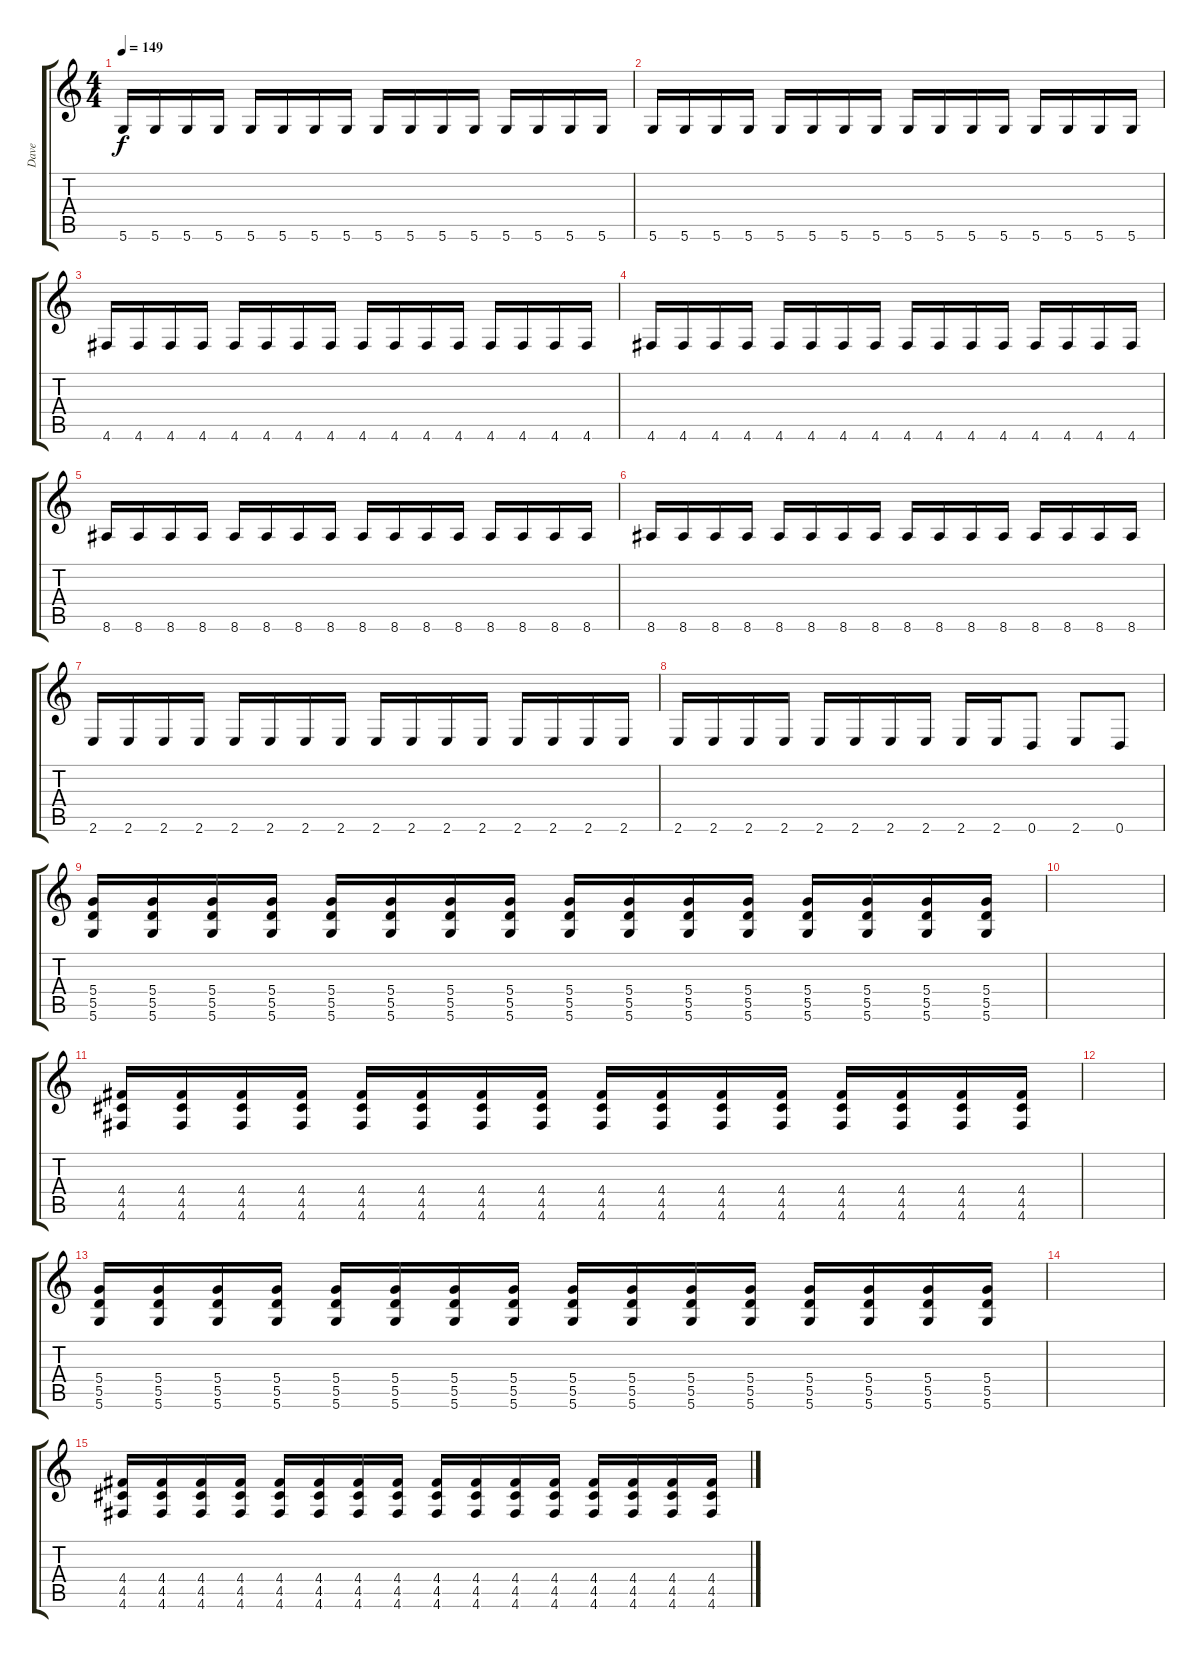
\track ("Dave" "Dave") {instrument distortionguitar}
\staff {score tabs}
\tuning (E4 B3 G3 D3 A2 D2) {hide}
\ts (4 4)
\tempo 149
\clef g2
\ks c
5.6.16{dy f} 5.6.16 5.6.16 5.6.16 5.6.16 5.6.16 5.6.16 5.6.16 5.6.16 5.6.16 5.6.16 5.6.16 5.6.16 5.6.16 5.6.16 5.6.16 |
5.6.16 5.6.16 5.6.16 5.6.16 5.6.16 5.6.16 5.6.16 5.6.16 5.6.16 5.6.16 5.6.16 5.6.16 5.6.16 5.6.16 5.6.16 5.6.16 |
4.6.16 4.6.16 4.6.16 4.6.16 4.6.16 4.6.16 4.6.16 4.6.16 4.6.16 4.6.16 4.6.16 4.6.16 4.6.16 4.6.16 4.6.16 4.6.16 |
4.6.16 4.6.16 4.6.16 4.6.16 4.6.16 4.6.16 4.6.16 4.6.16 4.6.16 4.6.16 4.6.16 4.6.16 4.6.16 4.6.16 4.6.16 4.6.16 |
8.6.16 8.6.16 8.6.16 8.6.16 8.6.16 8.6.16 8.6.16 8.6.16 8.6.16 8.6.16 8.6.16 8.6.16 8.6.16 8.6.16 8.6.16 8.6.16 |
8.6.16 8.6.16 8.6.16 8.6.16 8.6.16 8.6.16 8.6.16 8.6.16 8.6.16 8.6.16 8.6.16 8.6.16 8.6.16 8.6.16 8.6.16 8.6.16 |
2.6.16 2.6.16 2.6.16 2.6.16 2.6.16 2.6.16 2.6.16 2.6.16 2.6.16 2.6.16 2.6.16 2.6.16 2.6.16 2.6.16 2.6.16 2.6.16 |
2.6.16 2.6.16 2.6.16 2.6.16 2.6.16 2.6.16 2.6.16 2.6.16 2.6.16 2.6.16 0.6.8 2.6.8 0.6.8 |
(5.4 5.5 5.6).16 (5.4 5.5 5.6).16 (5.4 5.5 5.6).16 (5.4 5.5 5.6).16 (5.4 5.5 5.6).16 (5.4 5.5 5.6).16 (5.4 5.5 5.6).16 (5.4 5.5 5.6).16 (5.4 5.5 5.6).16 (5.4 5.5 5.6).16 (5.4 5.5 5.6).16 (5.4 5.5 5.6).16 (5.4 5.5 5.6).16 (5.4 5.5 5.6).16 (5.4 5.5 5.6).16 (5.4 5.5 5.6).16 |
|
(4.4 4.5 4.6).16 (4.4 4.5 4.6).16 (4.4 4.5 4.6).16 (4.4 4.5 4.6).16 (4.4 4.5 4.6).16 (4.4 4.5 4.6).16 (4.4 4.5 4.6).16 (4.4 4.5 4.6).16 (4.4 4.5 4.6).16 (4.4 4.5 4.6).16 (4.4 4.5 4.6).16 (4.4 4.5 4.6).16 (4.4 4.5 4.6).16 (4.4 4.5 4.6).16 (4.4 4.5 4.6).16 (4.4 4.5 4.6).16 |
|
(5.4 5.5 5.6).16 (5.4 5.5 5.6).16 (5.4 5.5 5.6).16 (5.4 5.5 5.6).16 (5.4 5.5 5.6).16 (5.4 5.5 5.6).16 (5.4 5.5 5.6).16 (5.4 5.5 5.6).16 (5.4 5.5 5.6).16 (5.4 5.5 5.6).16 (5.4 5.5 5.6).16 (5.4 5.5 5.6).16 (5.4 5.5 5.6).16 (5.4 5.5 5.6).16 (5.4 5.5 5.6).16 (5.4 5.5 5.6).16 |
|
(4.4 4.5 4.6).16 (4.4 4.5 4.6).16 (4.4 4.5 4.6).16 (4.4 4.5 4.6).16 (4.4 4.5 4.6).16 (4.4 4.5 4.6).16 (4.4 4.5 4.6).16 (4.4 4.5 4.6).16 (4.4 4.5 4.6).16 (4.4 4.5 4.6).16 (4.4 4.5 4.6).16 (4.4 4.5 4.6).16 (4.4 4.5 4.6).16 (4.4 4.5 4.6).16 (4.4 4.5 4.6).16 (4.4 4.5 4.6).16
